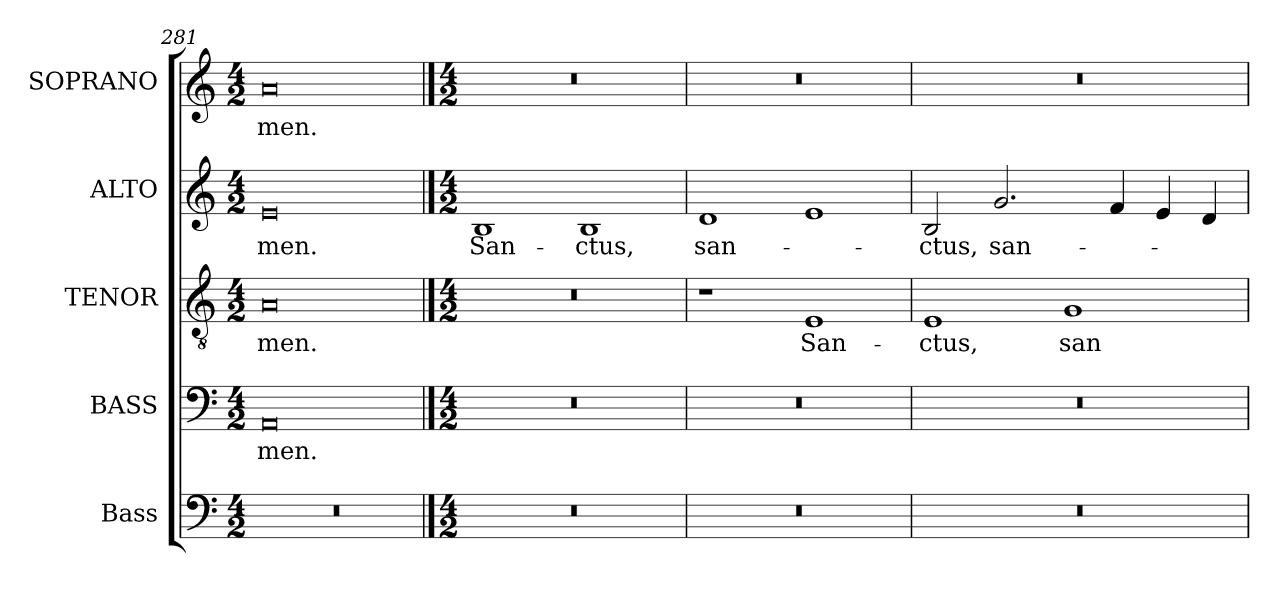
**kern	**kern	**text	**kern	**text	**kern	**text	**kern	**text
*part5	*part4	*part4	*part3	*part3	*part2	*part2	*part1	*part1
*staff5	*staff4	*staff4	*staff3	*staff3	*staff2	*staff2	*staff1	*staff1
*I"Bass	*I"BASS	*	*I"TENOR	*	*I"ALTO	*	*I"SOPRANO	*
*I'B.	*I'B.	*	*I'T.	*	*I'A.	*	*I'S.	*
*clefF4	*clefF4	*	*clefGv2	*	*clefG2	*	*clefG2	*
*	*	*	*ITrd7c12	*	*	*	*	*
*k[]	*k[]	*	*k[]	*	*k[]	*	*k[]	*
*C:	*C:	*	*C:	*	*C:	*	*C:	*
*M4/2	*M4/2	*	*M4/2	*	*M4/2	*	*M4/2	*
=281	=281	=281	=281	=281	=281	=281	=281	=281
!LO:N:vis=1	!	!	!	!	!	!	!	!
!	!	!LO:LY:b:color=#000000	!	!	!	!	!	!
!	!	!	!	!LO:LY:b:color=#000000	!	!	!	!
!	!	!	!	!	!	!LO:LY:b:color=#000000	!	!
!	!	!	!	!	!	!	!	!LO:LY:b:color=#000000
0r	0AAi	-men.	0AAi	-men.	0ei	-men.	0ai	-men.
!!LO:LB:g=z
==282	==282	==282	==282	==282	==282	==282	==282	==282
*M4/2	*M4/2	*	*M4/2	*	*M4/2	*	*M4/2	*
!LO:N:vis=1	!LO:N:vis=1	!	!LO:N:vis=1	!	!	!	!	!
*	*	*	*	*	*	*	*MM168	*
!	!	!	!	!	!	!LO:LY:b:color=#000000	!LO:N:vis=1	!
0r	0r	.	0r	.	1Bi	San-	0r	.
!	!	!	!	!	!	!LO:LY:b:color=#000000	!	!
.	.	.	.	.	1Bi	-ctus,	.	.
=283	=283	=283	=283	=283	=283	=283	=283	=283
!LO:N:vis=1	!LO:N:vis=1	!	!	!	!	!	!	!
!	!	!	!	!	!	!LO:LY:b:color=#000000	!LO:N:vis=1	!
0r	0r	.	1r	.	1di	san-	0r	.
!	!	!	!	!LO:LY:b:color=#000000	!	!	!	!
.	.	.	1EEi	San-	1ei	.	.	.
=284	=284	=284	=284	=284	=284	=284	=284	=284
!LO:N:vis=1	!LO:N:vis=1	!	!	!	!	!	!	!
!	!	!	!	!LO:LY:b:color=#000000	!	!	!	!
!	!	!	!	!	!	!LO:LY:b:color=#000000	!LO:N:vis=1	!
0r	0r	.	1EEi	-ctus,	2Bi/	-ctus,	0r	.
!	!	!	!	!	!	!LO:LY:b:color=#000000	!	!
.	.	.	.	.	2.gi/	san-	.	.
!	!	!	!	!LO:LY:b:color=#000000	!	!	!	!
.	.	.	1GGi	san-	.	.	.	.
.	.	.	.	.	4fi/	.	.	.
.	.	.	.	.	4ei/	.	.	.
.	.	.	.	.	4di/	.	.	.
=	=	=	=	=	=	=	=	=
*-	*-	*-	*-	*-	*-	*-	*-	*-
